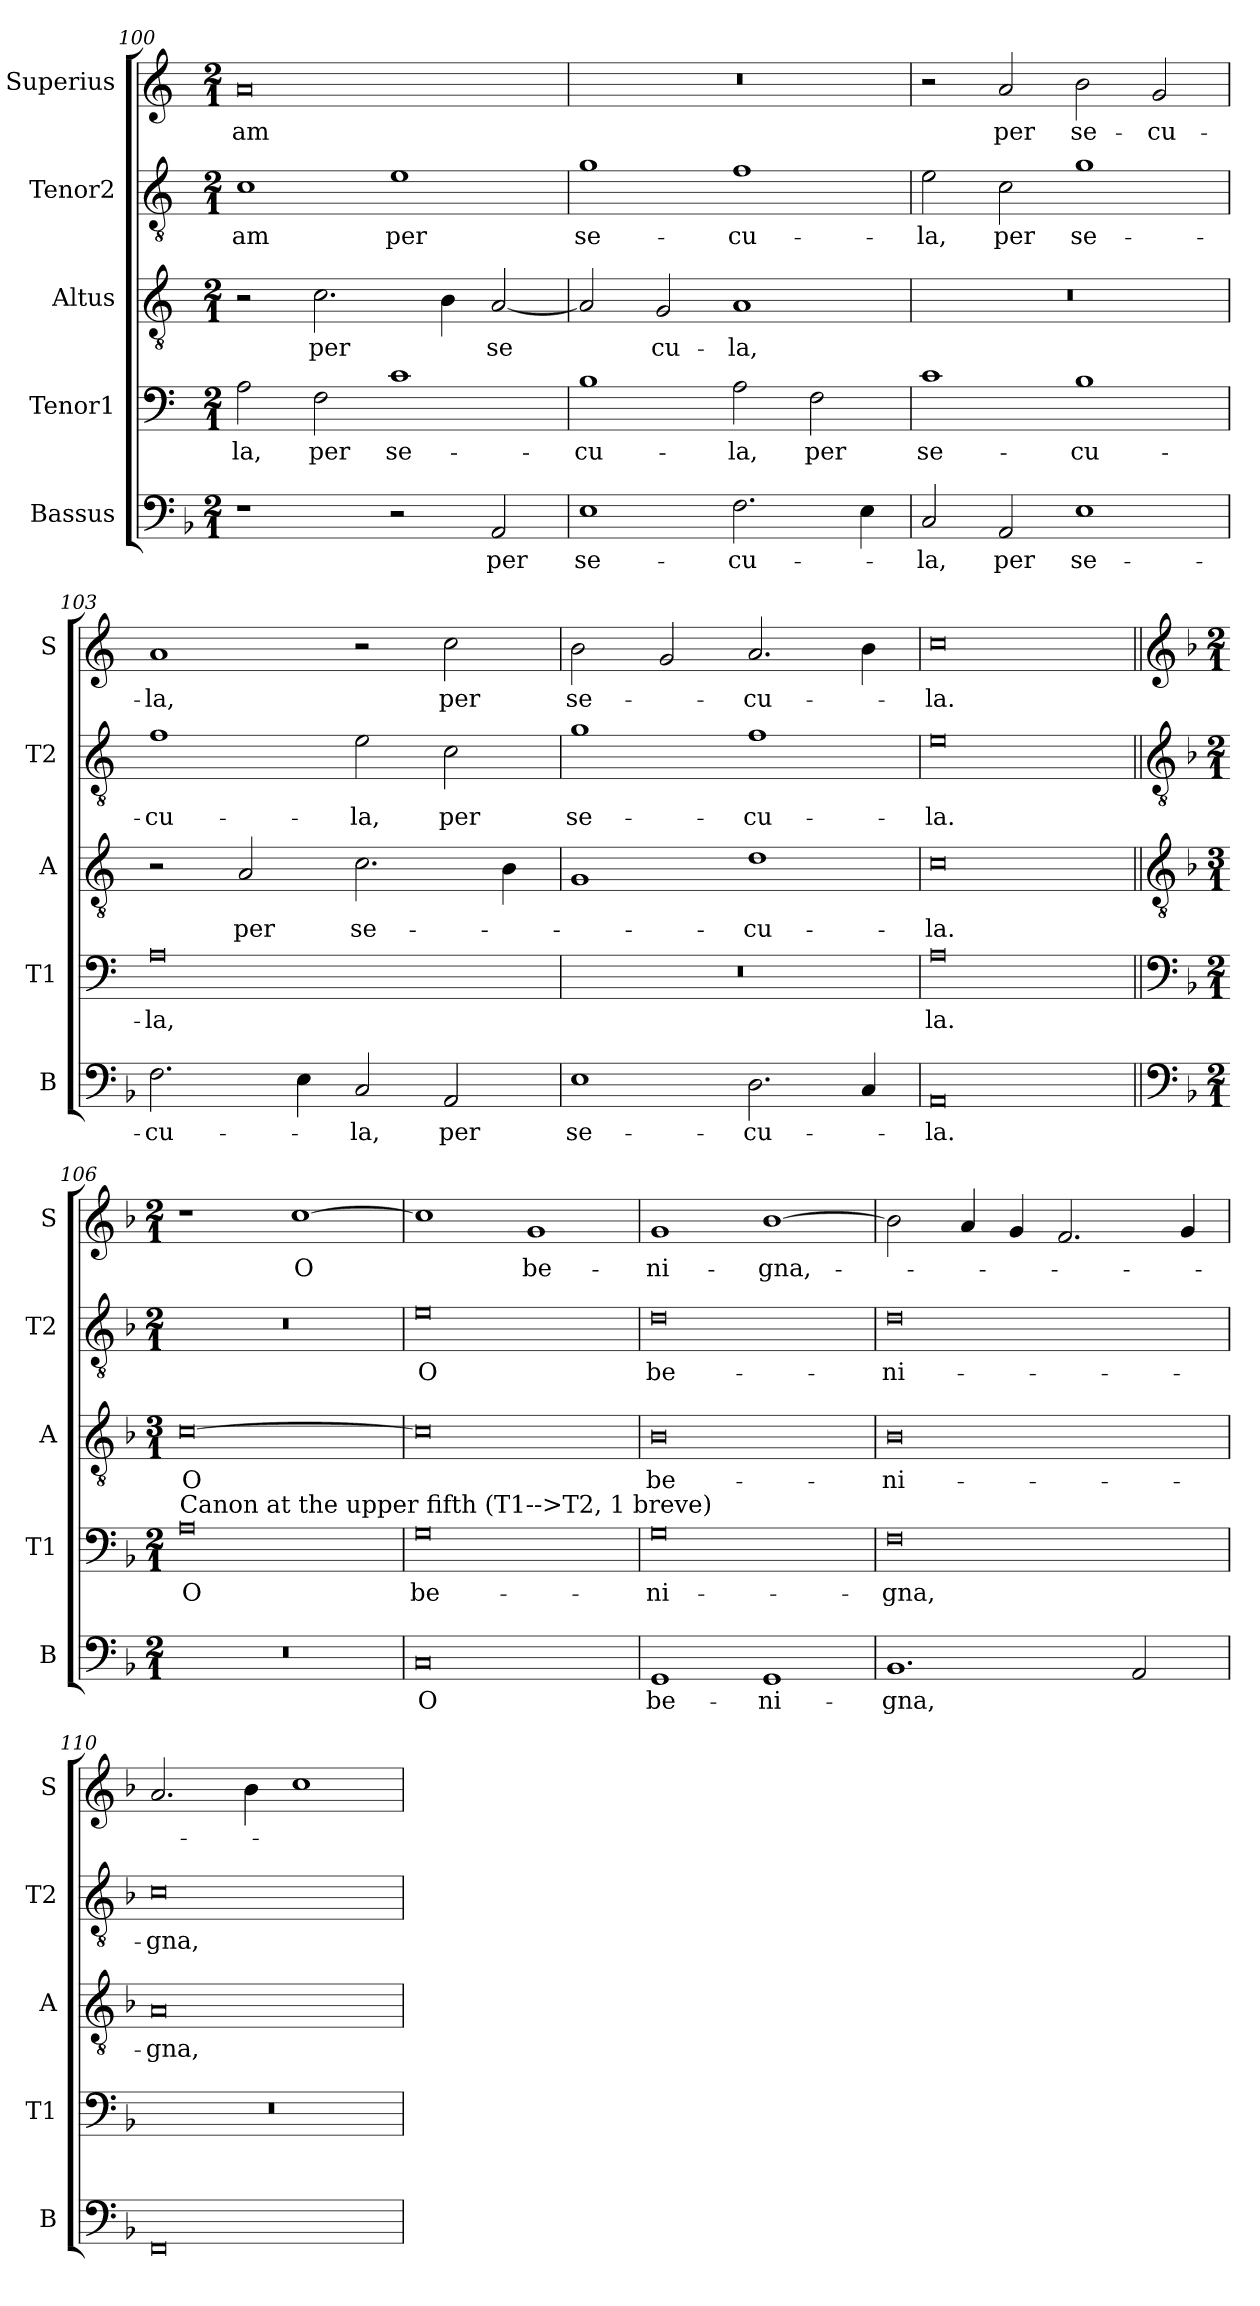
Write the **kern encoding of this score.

**kern	**text	**kern	**text	**kern	**text	**kern	**text	**kern	**text
*part5	*part5	*part4	*part4	*part3	*part3	*part2	*part2	*part1	*part1
*staff5	*staff5	*staff4	*staff4	*staff3	*staff3	*staff2	*staff2	*staff1	*staff1
*I"Bassus	*	*I"Tenor1	*	*I"Altus	*	*I"Tenor2	*	*I"Superius	*
*I'B	*	*I'T1	*	*I'A	*	*I'T2	*	*I'S	*
*clefF4	*	*clefF4	*	*clefGv2	*	*clefGv2	*	*clefG2	*
*k[b-]	*	*k[]	*	*k[]	*	*k[]	*	*k[]	*
*M2/1	*	*M2/1	*	*M2/1	*	*M2/1	*	*M2/1	*
=100	=100	=100	=100	=100	=100	=100	=100	=100	=100
1r	.	2A\	-la,	2r	.	1c	-am	0a	-am
.	.	2F\	per	2.c\	per	.	.	.	.
2r	.	1c	se-	.	.	1e	per	.	.
.	.	.	.	4B\	.	.	.	.	.
2AA/	per	.	.	[2A/	se	.	.	.	.
=101	=101	=101	=101	=101	=101	=101	=101	=101	=101
1E	se-	1B	-cu-	2A/]	.	1g	se-	0r	.
.	.	.	.	2G/	cu-	.	.	.	.
2.F\	-cu-	2A\	-la,	1A	-la,	1f	-cu-	.	.
.	.	2F\	per	.	.	.	.	.	.
4E\	.	.	.	.	.	.	.	.	.
=102	=102	=102	=102	=102	=102	=102	=102	=102	=102
2C/	-la,	1c	se-	0r	.	2e\	-la,	2r	.
2AA/	per	.	.	.	.	2c\	per	2a/	per
1E	se-	1B	-cu-	.	.	1g	se-	2b\	se-
.	.	.	.	.	.	.	.	2g/	-cu-
=103	=103	=103	=103	=103	=103	=103	=103	=103	=103
2.F\	-cu-	0A	-la,	2r	.	1f	-cu-	1a	-la,
.	.	.	.	2A/	per	.	.	.	.
4E\	.	.	.	.	.	.	.	.	.
2C/	-la,	.	.	2.c\	se-	2e\	-la,	2r	.
2AA/	per	.	.	.	.	2c\	per	2cc\	per
.	.	.	.	4B\	.	.	.	.	.
=104	=104	=104	=104	=104	=104	=104	=104	=104	=104
1E	se-	0r	.	1G	.	1g	se-	2b\	se-
.	.	.	.	.	.	.	.	2g/	.
2.D\	-cu-	.	.	1d	-cu-	1f	-cu-	2.a/	-cu-
4C/	.	.	.	.	.	.	.	4b\	.
=105	=105	=105	=105	=105	=105	=105	=105	=105	=105
0AA	-la.	0A	la.	0c	-la.	0e	-la.	0cc	-la.
!!LO:LB:g=z
=106||	=106||	=106||	=106||	=106||	=106||	=106||	=106||	=106||	=106||
*clefF4	*	*clefF4	*	*clefGv2	*	*clefGv2	*	*clefG2	*
*k[b-]	*	*k[b-]	*	*k[b-]	*	*k[b-]	*	*k[b-]	*
*M2/1	*	*M2/1	*	*M3/1	*	*M2/1	*	*M2/1	*
!	!	!LO:TX:a:t=Canon at the upper fifth (T1-->T2, 1 breve)	!	!	!	!	!	!	!
0r	.	0A	O	[0c	O	0r	.	1r	.
.	.	.	.	.	.	.	.	[1cc	O
=107	=107	=107	=107	=107	=107	=107	=107	=107	=107
0C	O	0G	be-	0c]	.	0e	O	1cc]	.
.	.	.	.	.	.	.	.	1g	be-
=108	=108	=108	=108	=108	=108	=108	=108	=108	=108
1GG	be-	0G	-ni-	0B-	be-	0d	be-	1g	-ni-
1GG	-ni-	.	.	.	.	.	.	[1b-	-gna,-
=109	=109	=109	=109	=109	=109	=109	=109	=109	=109
1.BB-	-gna,	0F	-gna,	0B-	-ni-	0d	-ni-	2b-\]	.
.	.	.	.	.	.	.	.	4a/	.
.	.	.	.	.	.	.	.	4g/	.
.	.	.	.	.	.	.	.	2.f/	.
2AA/	.	.	.	.	.	.	.	.	.
.	.	.	.	.	.	.	.	4g/	.
=110	=110	=110	=110	=110	=110	=110	=110	=110	=110
0FF	.	0r	.	0A	-gna,	0c	-gna,	2.a/	.
.	.	.	.	.	.	.	.	4b-\	.
.	.	.	.	.	.	.	.	1cc	.
=	=	=	=	=	=	=	=	=	=
*-	*-	*-	*-	*-	*-	*-	*-	*-	*-
